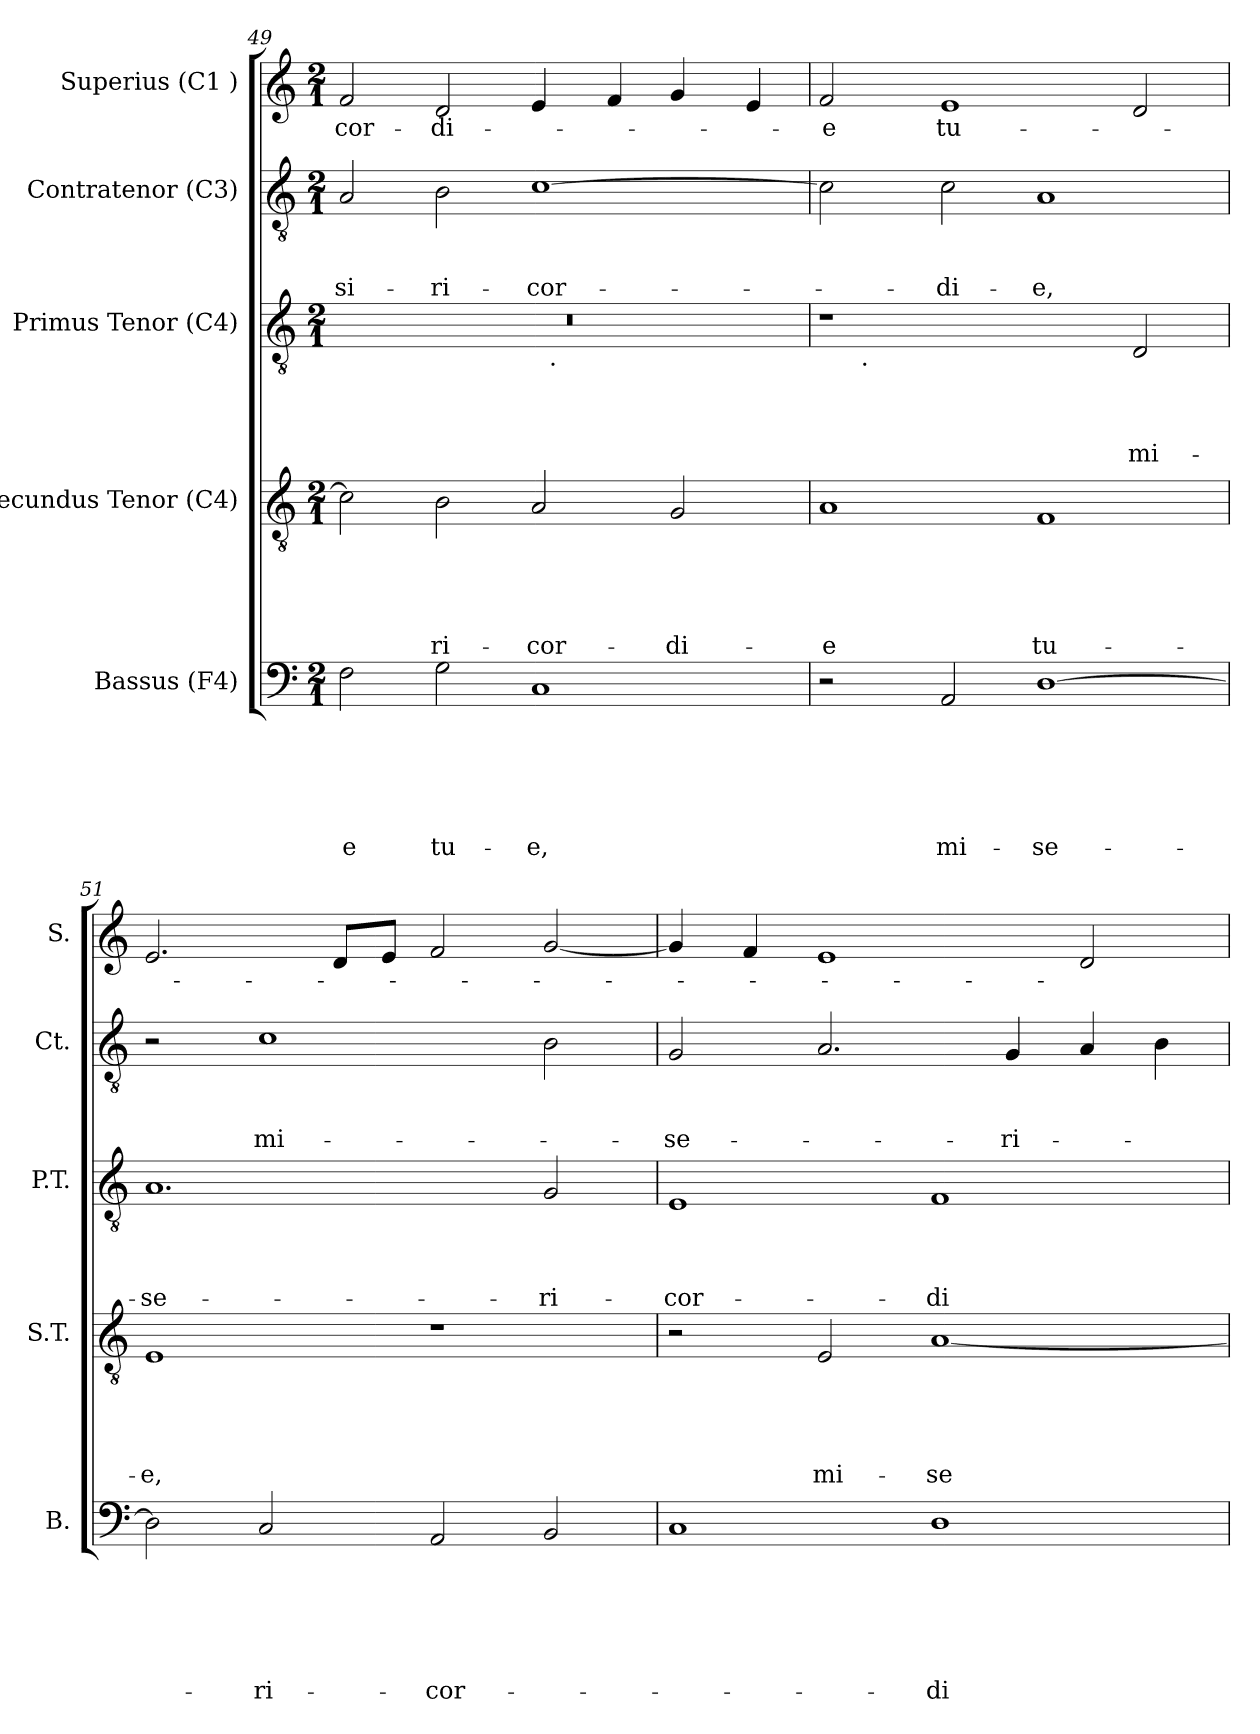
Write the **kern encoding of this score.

**kern	**text	**text	**text	**text	**text	**text	**kern	**text	**text	**text	**text	**text	**kern	**text	**text	**text	**text	**kern	**text	**text	**text	**kern	**text
*part5	*part5	*part5	*part5	*part5	*part5	*part5	*part4	*part4	*part4	*part4	*part4	*part4	*part3	*part3	*part3	*part3	*part3	*part2	*part2	*part2	*part2	*part1	*part1
*staff5	*staff5	*staff5	*staff5	*staff5	*staff5	*staff5	*staff4	*staff4	*staff4	*staff4	*staff4	*staff4	*staff3	*staff3	*staff3	*staff3	*staff3	*staff2	*staff2	*staff2	*staff2	*staff1	*staff1
*I"Bassus (F4)	*	*	*	*	*	*	*I"Secundus Tenor (C4)	*	*	*	*	*	*I"Primus Tenor (C4)	*	*	*	*	*I"Contratenor (C3)	*	*	*	*I"Superius (C1 )	*
*I'B.	*	*	*	*	*	*	*I'S.T.	*	*	*	*	*	*I'P.T.	*	*	*	*	*I'Ct.	*	*	*	*I'S.	*
!!LO:LB:g=z
*clefF4	*	*	*	*	*	*	*clefGv2	*	*	*	*	*	*clefGv2	*	*	*	*	*clefGv2	*	*	*	*clefG2	*
*k[]	*	*	*	*	*	*	*k[]	*	*	*	*	*	*k[]	*	*	*	*	*k[]	*	*	*	*k[]	*
*C:	*	*	*	*	*	*	*C:	*	*	*	*	*	*C:	*	*	*	*	*C:	*	*	*	*C:	*
*M2/1	*	*	*	*	*	*	*M2/1	*	*	*	*	*	*M2/1	*	*	*	*	*M2/1	*	*	*	*M2/1	*
=49	=49	=49	=49	=49	=49	=49	=49	=49	=49	=49	=49	=49	=49	=49	=49	=49	=49	=49	=49	=49	=49	=49	=49
!	!	!	!	!	!	!LO:LY:b	!	!	!	!	!	!	!	!	!	!	!	!	!	!	!LO:LY:b	!	!LO:LY:b
*	*	*	*	*	*	*	*	*	*	*	*	*	*^	*	*	*	*	*	*	*	*	*	*
2F\	.	.	.	.	.	-e	2c\]	.	.	.	.	.	0r	1ryy	.	.	.	.	2A/	.	.	-si-	2f/	-cor-
!	!	!	!	!	!	!LO:LY:b	!	!	!	!	!	!LO:LY:b	!	!	!	!	!	!	!	!	!	!LO:LY:b	!	!LO:LY:b
2G\	.	.	.	.	.	tu-	2B\	.	.	.	.	-ri-	.	.	.	.	.	.	2B\	.	.	-ri-	2d/	-di-
!	!	!	!	!	!	!LO:LY:b	!	!	!	!	!	!LO:LY:b	!	!	!	!	!	!	!	!	!	!LO:LY:b	!	!
1C	.	.	.	.	.	-e,	2A/	.	.	.	.	-cor-	.	32ryy	.	.	.	.	[>1c	.	.	-cor-	4e/	.
!	!	!	!	!	!	!	!	!	!	!	!	!	!	!LO:TX:b:t=.	!	!	!	!	!	!	!	!	!	!
.	.	.	.	.	.	.	.	.	.	.	.	.	.	2ryy	.	.	.	.	.	.	.	.	.	.
.	.	.	.	.	.	.	.	.	.	.	.	.	.	.	.	.	.	.	.	.	.	.	4f/	.
!	!	!	!	!	!	!	!	!	!	!	!	!LO:LY:b	!	!	!	!	!	!	!	!	!	!	!	!
.	.	.	.	.	.	.	2G/	.	.	.	.	-di-	.	.	.	.	.	.	.	.	.	.	4g/	.
.	.	.	.	.	.	.	.	.	.	.	.	.	.	4...ryy	.	.	.	.	.	.	.	.	.	.
.	.	.	.	.	.	.	.	.	.	.	.	.	.	.	.	.	.	.	.	.	.	.	4e/	.
=50	=50	=50	=50	=50	=50	=50	=50	=50	=50	=50	=50	=50	=50	=50	=50	=50	=50	=50	=50	=50	=50	=50	=50	=50
!	!	!	!	!	!	!	!	!	!	!	!	!LO:LY:b:rj	!	!	!	!	!	!	!	!	!	!	!	!LO:LY:b
2r	.	.	.	.	.	.	1A	.	.	.	.	-e	1r	8ryy	.	.	.	.	2c\]	.	.	.	2f/	-e
!	!	!	!	!	!	!	!	!	!	!	!	!	!	!LO:TX:b:t=.	!	!	!	!	!	!	!	!	!	!
.	.	.	.	.	.	.	.	.	.	.	.	.	.	1...ryy	.	.	.	.	.	.	.	.	.	.
!	!	!	!	!	!	!LO:LY:b	!	!	!	!	!	!	!	!	!	!	!	!	!	!	!	!LO:LY:b	!	!LO:LY:b
2AA/	.	.	.	.	.	mi-	.	.	.	.	.	.	.	.	.	.	.	.	2c\	.	.	-di-	1e	tu-
!	!	!	!	!	!	!LO:LY:b	!	!	!	!	!	!LO:LY:b	!	!	!	!	!	!	!	!	!	!LO:LY:b	!	!
[>1D	.	.	.	.	.	-se-	1F	.	.	.	.	tu-	2ryy	.	.	.	.	.	1A	.	.	-e,	.	.
!	!	!	!	!	!	!	!	!	!	!	!	!	!	!	!	!	!	!LO:LY:b	!	!	!	!	!	!
.	.	.	.	.	.	.	.	.	.	.	.	.	2D/	.	.	.	.	mi-	.	.	.	.	2d/	.
=51	=51	=51	=51	=51	=51	=51	=51	=51	=51	=51	=51	=51	=51	=51	=51	=51	=51	=51	=51	=51	=51	=51	=51	=51
!	!	!	!	!	!	!	!	!	!	!	!	!LO:LY:b	!	!	!	!	!	!LO:LY:b	!	!	!	!	!	!
*	*	*	*	*	*	*	*	*	*	*	*	*	*v	*v	*	*	*	*	*	*	*	*	*	*
2D\]	.	.	.	.	.	.	1E	.	.	.	.	-e,	1.A	.	.	.	-se-	2r	.	.	.	2.e/	.
!	!	!	!	!	!	!LO:LY:b	!	!	!	!	!	!	!	!	!	!	!	!	!	!	!LO:LY:b	!	!
2C/	.	.	.	.	.	-ri-	.	.	.	.	.	.	.	.	.	.	.	1c	.	.	mi-	.	.
.	.	.	.	.	.	.	.	.	.	.	.	.	.	.	.	.	.	.	.	.	.	8d/L	.
.	.	.	.	.	.	.	.	.	.	.	.	.	.	.	.	.	.	.	.	.	.	8e/J	.
!	!	!	!	!	!	!LO:LY:b	!	!	!	!	!	!	!	!	!	!	!	!	!	!	!	!	!
2AA/	.	.	.	.	.	-cor-	1r	.	.	.	.	.	.	.	.	.	.	.	.	.	.	2f/	.
!	!	!	!	!	!	!	!	!	!	!	!	!	!	!	!	!	!LO:LY:b	!	!	!	!	!	!
2BB/	.	.	.	.	.	.	.	.	.	.	.	.	2G/	.	.	.	-ri-	2B\	.	.	.	[<2g/	.
=52	=52	=52	=52	=52	=52	=52	=52	=52	=52	=52	=52	=52	=52	=52	=52	=52	=52	=52	=52	=52	=52	=52	=52
!	!	!	!	!	!	!	!	!	!	!	!	!	!	!	!	!	!LO:LY:b	!	!	!	!LO:LY:b	!	!
1C	.	.	.	.	.	.	2r	.	.	.	.	.	1E	.	.	.	-cor-	2G/	.	.	-se-	4g/]	.
.	.	.	.	.	.	.	.	.	.	.	.	.	.	.	.	.	.	.	.	.	.	4f/	.
!	!	!	!	!	!	!	!	!	!	!	!	!LO:LY:b	!	!	!	!	!	!	!	!	!	!	!
.	.	.	.	.	.	.	2E/	.	.	.	.	mi-	.	.	.	.	.	2.A/	.	.	.	1e	.
!	!	!	!	!	!	!LO:LY:b	!	!	!	!	!	!LO:LY:b	!	!	!	!	!LO:LY:b	!	!	!	!	!	!
1D	.	.	.	.	.	-di-	[>1A	.	.	.	.	-se-	1F	.	.	.	-di-	.	.	.	.	.	.
!	!	!	!	!	!	!	!	!	!	!	!	!	!	!	!	!	!	!	!	!	!LO:LY:b	!	!
.	.	.	.	.	.	.	.	.	.	.	.	.	.	.	.	.	.	4G/	.	.	-ri-	.	.
.	.	.	.	.	.	.	.	.	.	.	.	.	.	.	.	.	.	4A/	.	.	.	2d/	.
.	.	.	.	.	.	.	.	.	.	.	.	.	.	.	.	.	.	4B\	.	.	.	.	.
=	=	=	=	=	=	=	=	=	=	=	=	=	=	=	=	=	=	=	=	=	=	=	=
*-	*-	*-	*-	*-	*-	*-	*-	*-	*-	*-	*-	*-	*-	*-	*-	*-	*-	*-	*-	*-	*-	*-	*-
